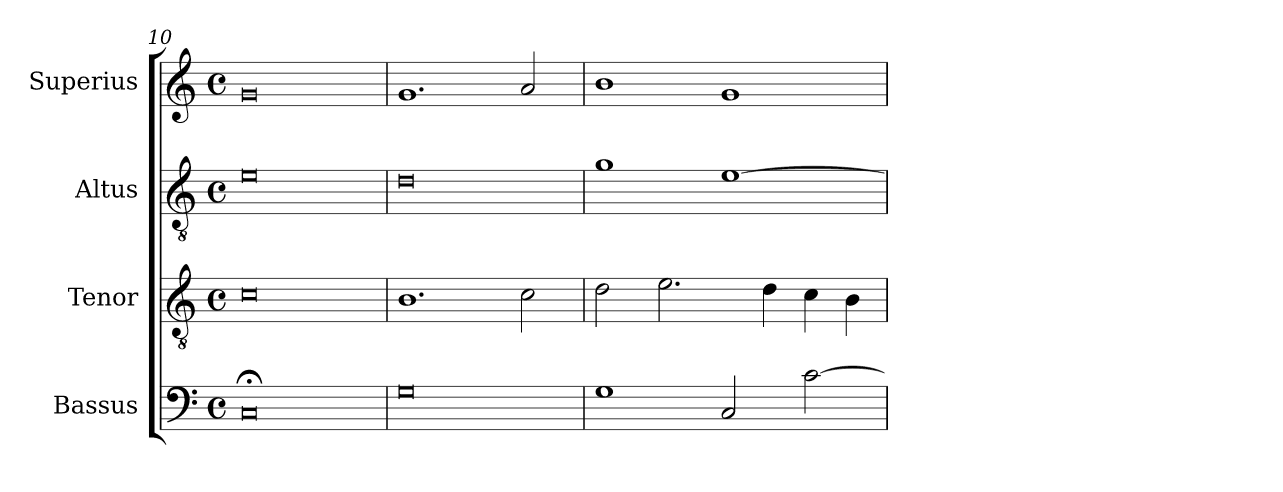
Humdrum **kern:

**kern	**kern	**kern	**kern
*part4	*part3	*part2	*part1
*staff4	*staff3	*staff2	*staff1
*I"Bassus	*I"Tenor	*I"Altus	*I"Superius
*I'B.	*I'T.	*	*I'S.
*clefF4	*clefGv2	*clefGv2	*clefG2
*	*ITrd7c12	*ITrd7c12	*
*k[]	*k[]	*k[]	*k[]
*C:	*C:	*C:	*C:
*M4/4	*M4/4	*M4/4	*M4/4
*met(c)	*met(c)	*met(c)	*met(c)
=10	=10	=10	=10
0C;i	0Ci	0Ei	0gi
=11	=11	=11	=11
0Gi	1.BBi	0Di	1.gi
.	2Ci\	.	2ai/
=12	=12	=12	=12
1Gi	2Di\	1Gi	1bi
.	2.Ei\	.	.
2Ci/	.	[>1Ei	1gi
.	4Di\	.	.
[>2ci\	4Ci\	.	.
.	4BBi\	.	.
=	=	=	=
*-	*-	*-	*-
